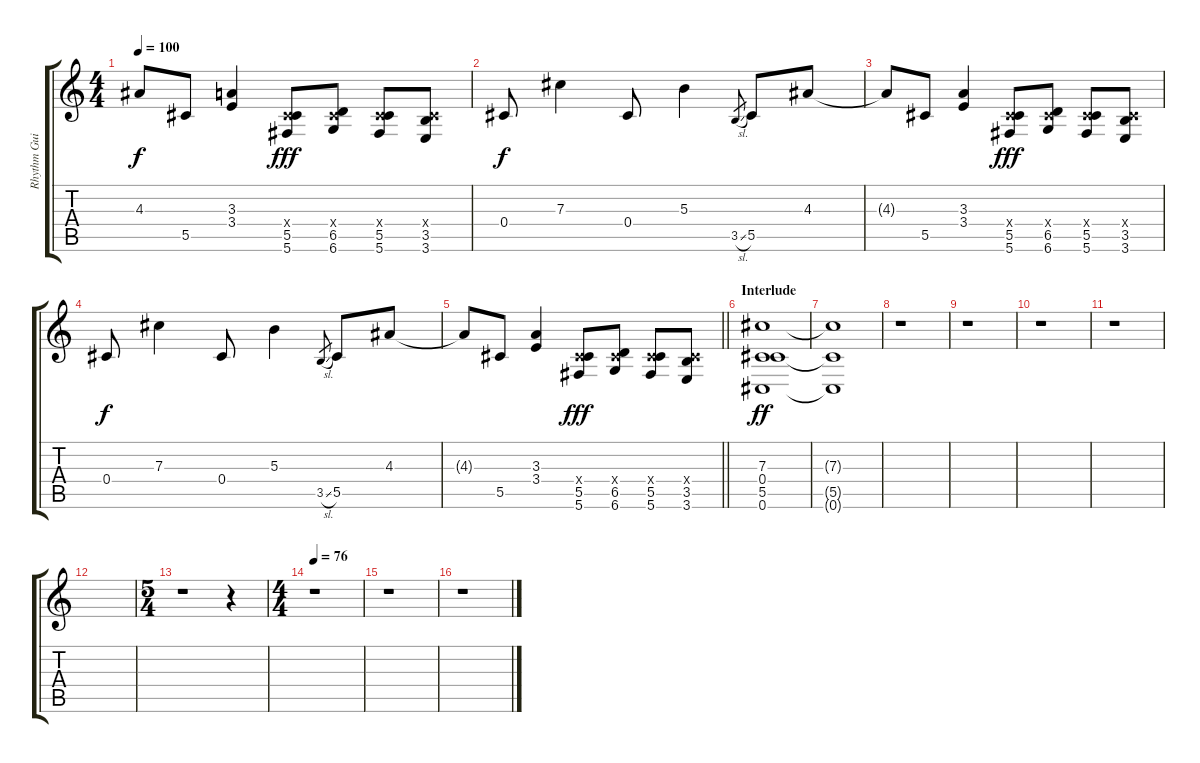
\track ("Rhythm Guitar 2" "Rhythm Gui") {instrument distortionguitar}
\staff {score tabs}
\tuning (Eb4 Bb3 Gb3 Db3 Ab2 Db2) {hide}
\ts (4 4)
\tempo 100
\clef g2
\ks c
4.3{t}.8{dy f} 5.5.8 (3.3 3.4).4 (0.4{x} 5.5 5.6).8{dy fff} (0.4{x} 6.5 6.6).8 (0.4{x} 5.5 5.6).8 (0.4{x} 3.5 3.6).8 |
0.4.8{dy f} 7.3.4 0.4.8 5.3.4 3.5{sl}.8{gr} 5.5.8 4.3.8 |
4.3{t}.8 5.5.8 (3.3 3.4).4 (0.4{x} 5.5 5.6).8{dy fff} (0.4{x} 6.5 6.6).8 (0.4{x} 5.5 5.6).8 (0.4{x} 3.5 3.6).8 |
0.4.8{dy f} 7.3.4 0.4.8 5.3.4 3.5{sl}.8{gr} 5.5.8 4.3.8 |
\barLineRight lightlight
4.3{t}.8 5.5.8 (3.3 3.4).4 (0.4{x} 5.5 5.6).8{dy fff} (0.4{x} 6.5 6.6).8 (0.4{x} 5.5 5.6).8 (0.4{x} 3.5 3.6).8 |
\section ("" "Interlude")
(7.3 0.4 5.5 0.6).1{dy ff} |
(7.3{t} 5.5{t} 0.6{t}).1 |
r.1 |
r.1 |
r.1 |
r.1 |
|
\ts (5 4)
r.1 r.4 |
\ts (4 4)
\tempo 76
r.1 |
r.1 |
r.1
